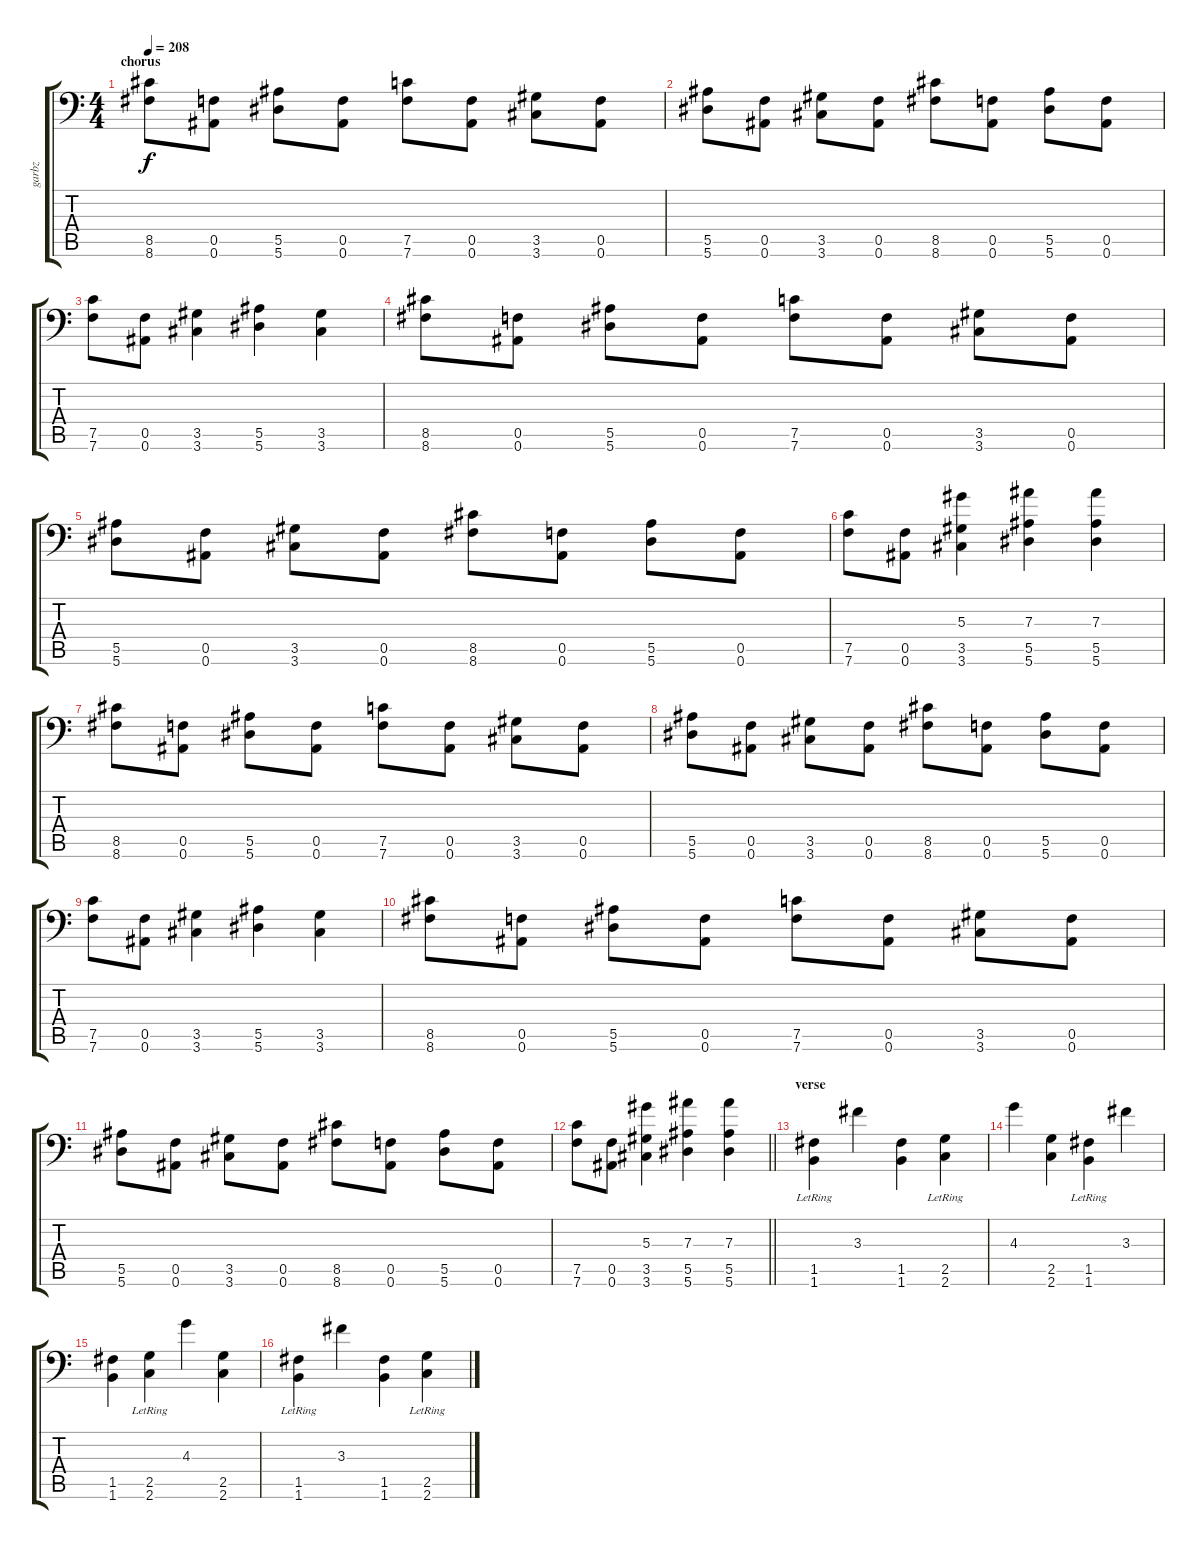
\track ("garbz" "garbz") {instrument overdrivenguitar}
\staff {score tabs}
\tuning (C4 G3 Eb3 Bb2 F2 Bb1) {hide}
\ts (4 4)
\section ("" "chorus")
\tempo 208
\clef f4
\ks c
(8.5 8.6).8{dy f} (0.5 0.6).8 (5.5 5.6).8 (0.5 0.6).8 (7.5 7.6).8 (0.5 0.6).8 (3.5 3.6).8 (0.5 0.6).8 |
(5.5 5.6).8 (0.5 0.6).8 (3.5 3.6).8 (0.5 0.6).8 (8.5 8.6).8 (0.5 0.6).8 (5.5 5.6).8 (0.5 0.6).8 |
(7.5 7.6).8 (0.5 0.6).8 (3.5 3.6).4 (5.5 5.6).4 (3.5 3.6).4 |
(8.5 8.6).8 (0.5 0.6).8 (5.5 5.6).8 (0.5 0.6).8 (7.5 7.6).8 (0.5 0.6).8 (3.5 3.6).8 (0.5 0.6).8 |
(5.5 5.6).8 (0.5 0.6).8 (3.5 3.6).8 (0.5 0.6).8 (8.5 8.6).8 (0.5 0.6).8 (5.5 5.6).8 (0.5 0.6).8 |
(7.5 7.6).8 (0.5 0.6).8 (5.3 3.5 3.6).4 (7.3 5.5 5.6).4 (7.3 5.5 5.6).4 |
(8.5 8.6).8 (0.5 0.6).8 (5.5 5.6).8 (0.5 0.6).8 (7.5 7.6).8 (0.5 0.6).8 (3.5 3.6).8 (0.5 0.6).8 |
(5.5 5.6).8 (0.5 0.6).8 (3.5 3.6).8 (0.5 0.6).8 (8.5 8.6).8 (0.5 0.6).8 (5.5 5.6).8 (0.5 0.6).8 |
(7.5 7.6).8 (0.5 0.6).8 (3.5 3.6).4 (5.5 5.6).4 (3.5 3.6).4 |
(8.5 8.6).8 (0.5 0.6).8 (5.5 5.6).8 (0.5 0.6).8 (7.5 7.6).8 (0.5 0.6).8 (3.5 3.6).8 (0.5 0.6).8 |
(5.5 5.6).8 (0.5 0.6).8 (3.5 3.6).8 (0.5 0.6).8 (8.5 8.6).8 (0.5 0.6).8 (5.5 5.6).8 (0.5 0.6).8 |
\barLineRight lightlight
(7.5 7.6).8 (0.5 0.6).8 (5.3 3.5 3.6).4 (7.3 5.5 5.6).4 (7.3 5.5 5.6).4 |
\section ("" "verse")
(1.5{lr} 1.6{lr}).4 3.3.4 (1.5 1.6).4 (2.5{lr} 2.6{lr}).4 |
4.3.4 (2.5 2.6).4 (1.5{lr} 1.6{lr}).4 3.3.4 |
(1.5 1.6).4 (2.5{lr} 2.6{lr}).4 4.3.4 (2.5 2.6).4 |
(1.5{lr} 1.6{lr}).4 3.3.4 (1.5 1.6).4 (2.5{lr} 2.6{lr}).4
